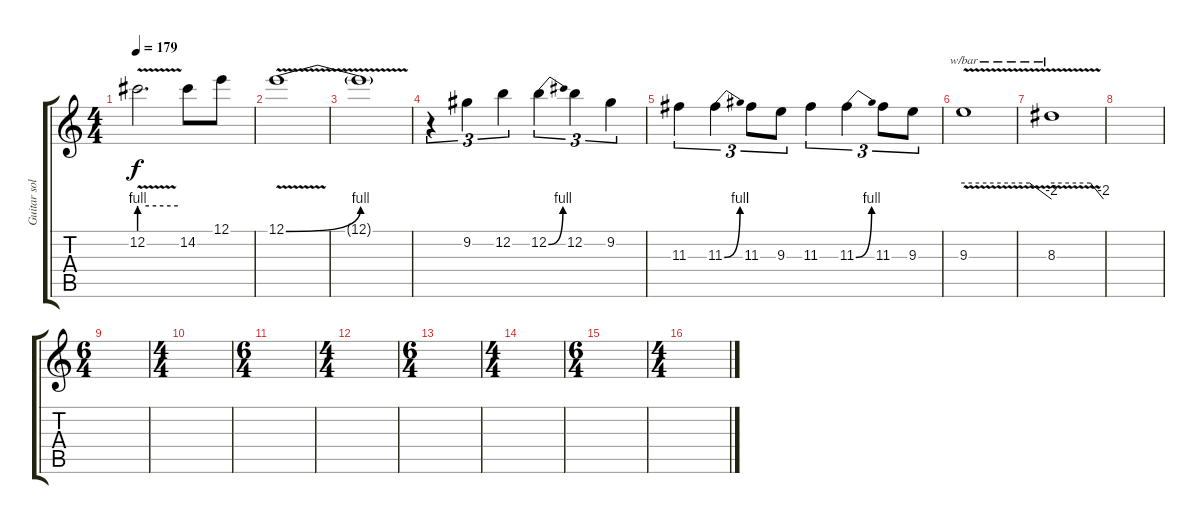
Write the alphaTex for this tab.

\track ("Guitar solo" "Guitar sol") {instrument distortionguitar}
\staff {score tabs}
\tuning (E4 B3 G3 D3 A2 E2) {hide}
\ts (4 4)
\tempo 179
\clef g2
\ks c
12.2{be (hold 0 4 60 4) v t}.2{d dy f} 14.2.8 12.1.8 |
12.1{be (bend 0 0 60 4) v}.1 |
12.1{be (hold 0 0 60 0) v t}.1 |
r.4{tu (3 2)} 9.2.4{tu (3 2)} 12.2.4{tu (3 2)} 12.2{be (bend 0 0 60 4)}.4{tu (3 2)} 12.2.4{tu (3 2)} 9.2.4{tu (3 2)} |
11.3.4{tu (3 2)} 11.3{be (bend 0 0 60 4)}.4{tu (3 2)} 11.3.8{tu (3 2)} 9.3.8{tu (3 2)} 11.3.4{tu (3 2)} 11.3{be (bend 0 0 60 4)}.4{tu (3 2)} 11.3.8{tu (3 2)} 9.3.8{tu (3 2)} |
9.3{v}.1{tbe (custom default 0 0 45 0 60 -8)} |
8.3{v}.1{tbe (custom default 0 0 45 0 60 -8)} |
|
\ts (6 4)
|
\ts (4 4)
|
\ts (6 4)
|
\ts (4 4)
|
\ts (6 4)
|
\ts (4 4)
|
\ts (6 4)
|
\ts (4 4)
